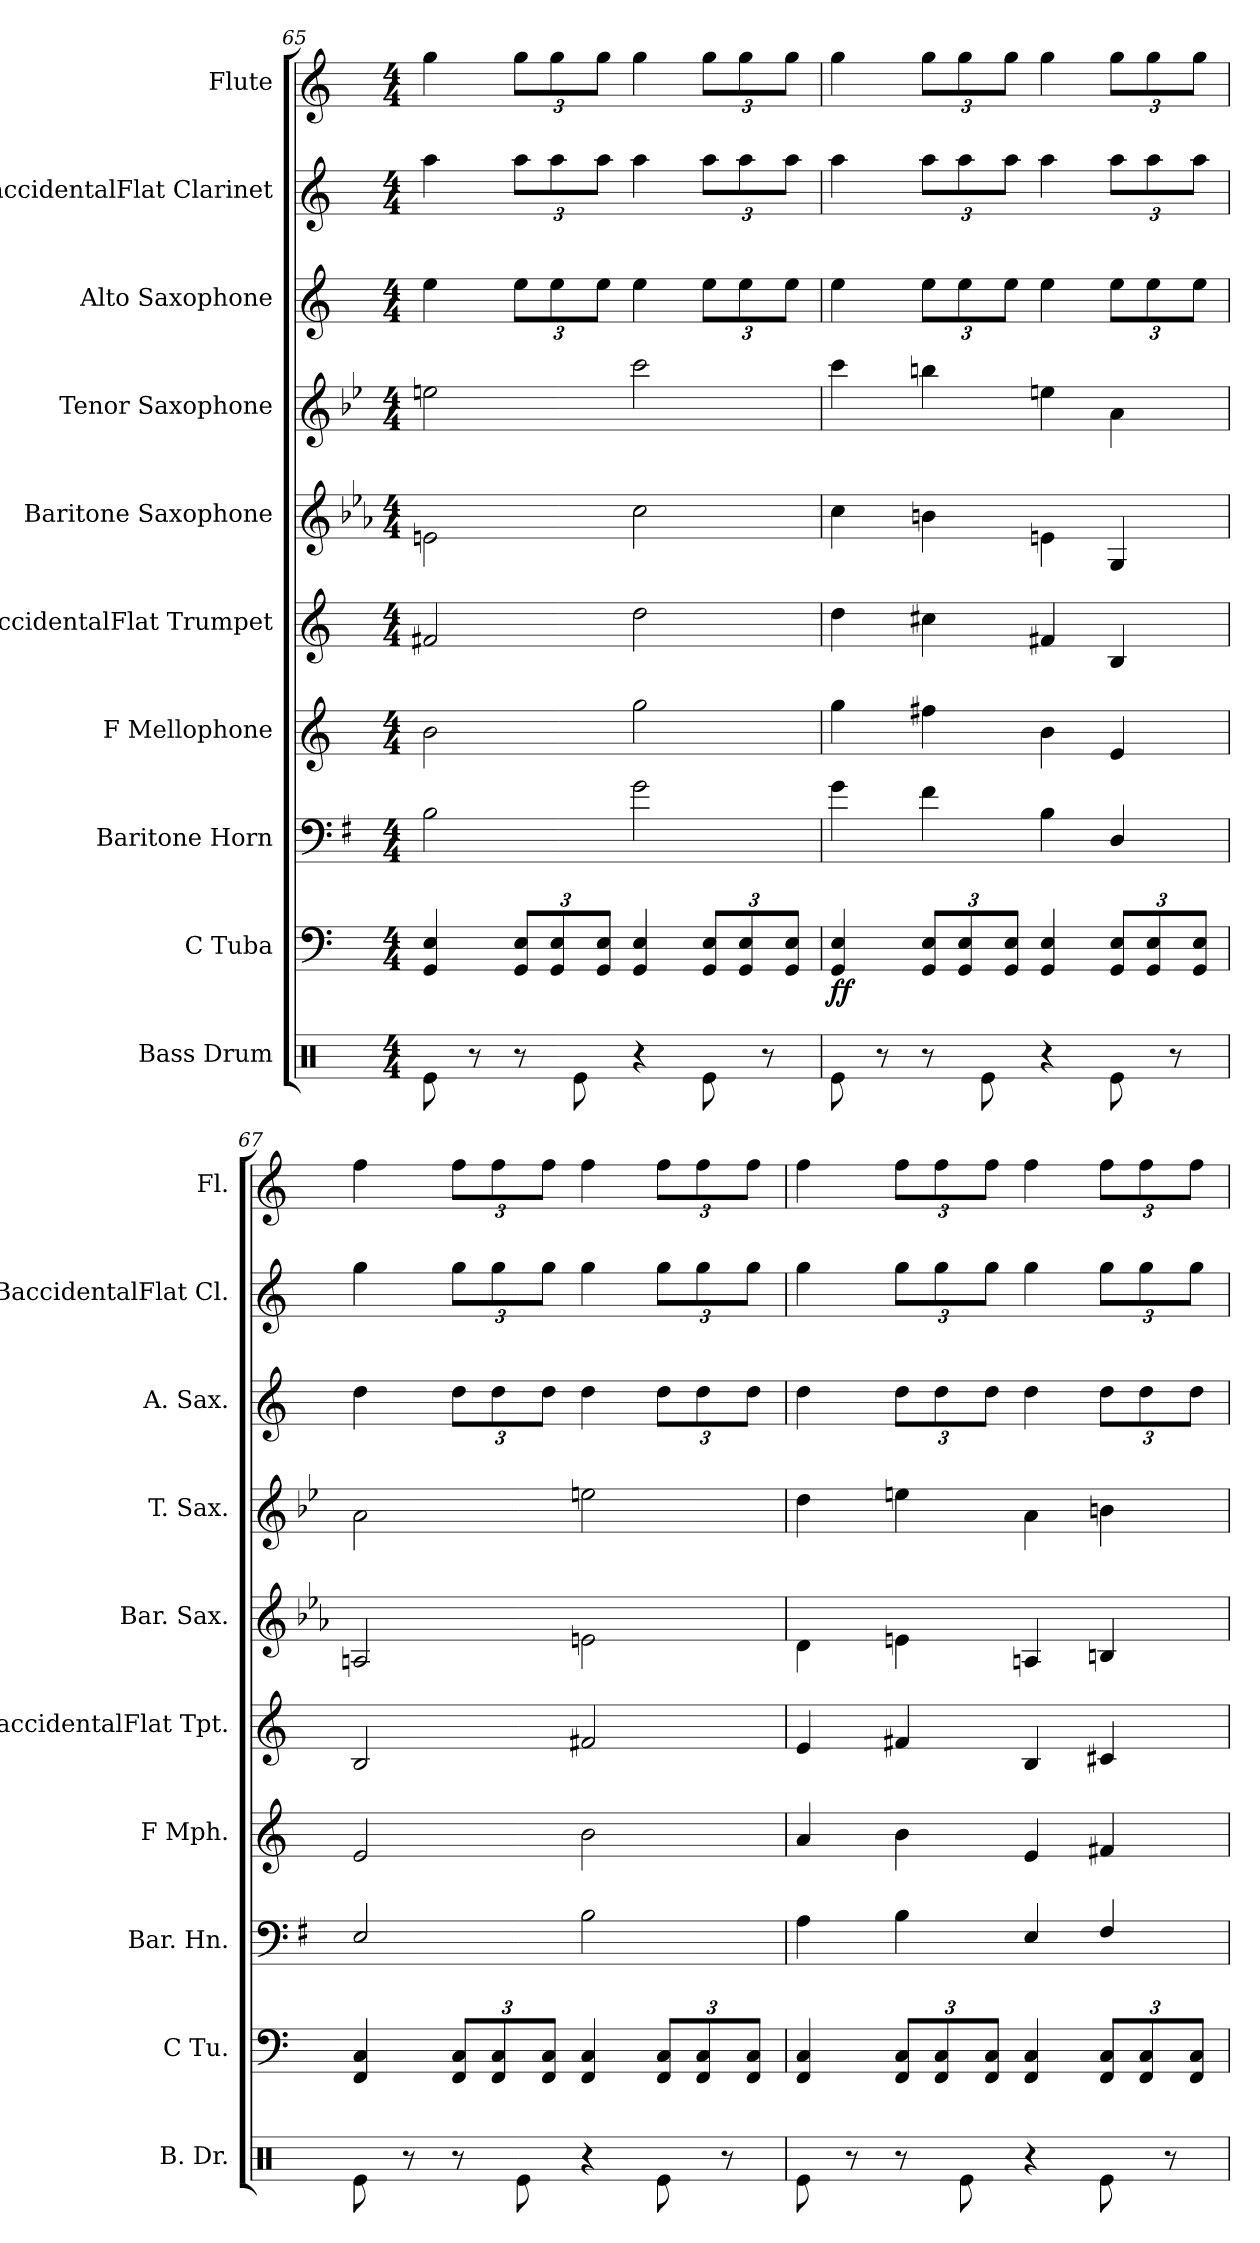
**kern	**kern	**dynam	**kern	**kern	**kern	**kern	**kern	**kern	**kern	**kern
*part10	*part9	*part9	*part8	*part7	*part6	*part5	*part4	*part3	*part2	*part1
*staff10	*staff9	*staff9	*staff8	*staff7	*staff6	*staff5	*staff4	*staff3	*staff2	*staff1
*I"Bass Drum	*I"C Tuba	*	*I"Baritone Horn	*I"F Mellophone	*I"BaccidentalFlat Trumpet	*I"Baritone Saxophone	*I"Tenor Saxophone	*I"Alto Saxophone	*I"BaccidentalFlat Clarinet	*I"Flute
*I'B. Dr.	*I'C Tu.	*	*I'Bar. Hn.	*I'F Mph.	*I'BaccidentalFlat Tpt.	*I'Bar. Sax.	*I'T. Sax.	*I'A. Sax.	*I'BaccidentalFlat Cl.	*I'Fl.
*clefX	*clefF4	*	*clefF4	*clefG2	*clefG2	*clefG2	*clefG2	*clefG2	*clefG2	*clefG2
*	*	*	*ITrd4c7	*ITrd4c7	*ITrd1c2	*ITrd12c21	*ITrd8c14	*ITrd5c9	*ITrd1c2	*
*k[]	*k[]	*	*k[]	*k[b-]	*k[b-e-]	*k[b-e-a-]	*k[b-e-]	*k[b-e-a-]	*k[b-e-]	*k[]
*M4/4	*M4/4	*	*M4/4	*M4/4	*M4/4	*M4/4	*M4/4	*M4/4	*M4/4	*M4/4
=65	=65	=65	=65	=65	=65	=65	=65	=65	=65	=65
8Re\	4GG/ 4E/	.	2E\	2e\	2en/	2En\	2en\	4g\	4gg\	4gg\
8r	.	.	.	.	.	.	.	.	.	.
*	*Xbrackettup	*	*	*	*	*	*	*Xbrackettup	*Xbrackettup	*Xbrackettup
8r	12GG/ 12E/L	.	.	.	.	.	.	12g\L	12gg\L	12gg\L
.	12GG/ 12E/	.	.	.	.	.	.	12g\	12gg\	12gg\
8Re\	.	.	.	.	.	.	.	.	.	.
.	12GG/ 12E/J	.	.	.	.	.	.	12g\J	12gg\J	12gg\J
4r	4GG/ 4E/	.	2c\	2cc\	2cc\	2c\	2cc\	4g\	4gg\	4gg\
8Re\	12GG/ 12E/L	.	.	.	.	.	.	12g\L	12gg\L	12gg\L
.	12GG/ 12E/	.	.	.	.	.	.	12g\	12gg\	12gg\
8r	.	.	.	.	.	.	.	.	.	.
.	12GG/ 12E/J	.	.	.	.	.	.	12g\J	12gg\J	12gg\J
!!LO:PB:g=z
=66	=66	=66	=66	=66	=66	=66	=66	=66	=66	=66
!	!	!LO:DY:b	!	!	!	!	!	!	!	!
8Re\	4GG/ 4E/	ff	4c\	4cc\	4cc\	4c\	4cc\	4g\	4gg\	4gg\
8r	.	.	.	.	.	.	.	.	.	.
8r	12GG/ 12E/L	.	4B\	4bn\	4bn\	4Bn\	4bn\	12g\L	12gg\L	12gg\L
.	12GG/ 12E/	.	.	.	.	.	.	12g\	12gg\	12gg\
8Re\	.	.	.	.	.	.	.	.	.	.
.	12GG/ 12E/J	.	.	.	.	.	.	12g\J	12gg\J	12gg\J
4r	4GG/ 4E/	.	4E\	4e\	4en/	4En\	4en\	4g\	4gg\	4gg\
8Re\	12GG/ 12E/L	.	4GG/	4A/	4A/	4GG/	4A\	12g\L	12gg\L	12gg\L
.	12GG/ 12E/	.	.	.	.	.	.	12g\	12gg\	12gg\
8r	.	.	.	.	.	.	.	.	.	.
.	12GG/ 12E/J	.	.	.	.	.	.	12g\J	12gg\J	12gg\J
=67	=67	=67	=67	=67	=67	=67	=67	=67	=67	=67
8Re\	4FF/ 4C/	.	2AA/	2A/	2A/	2AAn/	2A\	4f\	4ff\	4ff\
8r	.	.	.	.	.	.	.	.	.	.
8r	12FF/ 12C/L	.	.	.	.	.	.	12f\L	12ff\L	12ff\L
.	12FF/ 12C/	.	.	.	.	.	.	12f\	12ff\	12ff\
8Re\	.	.	.	.	.	.	.	.	.	.
.	12FF/ 12C/J	.	.	.	.	.	.	12f\J	12ff\J	12ff\J
4r	4FF/ 4C/	.	2E\	2e\	2en/	2En\	2en\	4f\	4ff\	4ff\
8Re\	12FF/ 12C/L	.	.	.	.	.	.	12f\L	12ff\L	12ff\L
.	12FF/ 12C/	.	.	.	.	.	.	12f\	12ff\	12ff\
8r	.	.	.	.	.	.	.	.	.	.
.	12FF/ 12C/J	.	.	.	.	.	.	12f\J	12ff\J	12ff\J
=68	=68	=68	=68	=68	=68	=68	=68	=68	=68	=68
8Re\	4FF/ 4C/	.	4D\	4d/	4d/	4D\	4d\	4f\	4ff\	4ff\
8r	.	.	.	.	.	.	.	.	.	.
8r	12FF/ 12C/L	.	4E\	4e\	4en/	4En\	4en\	12f\L	12ff\L	12ff\L
.	12FF/ 12C/	.	.	.	.	.	.	12f\	12ff\	12ff\
8Re\	.	.	.	.	.	.	.	.	.	.
.	12FF/ 12C/J	.	.	.	.	.	.	12f\J	12ff\J	12ff\J
4r	4FF/ 4C/	.	4AA/	4A/	4A/	4AAn/	4A\	4f\	4ff\	4ff\
8Re\	12FF/ 12C/L	.	4BB/	4Bn/	4Bn/	4BBn/	4Bn\	12f\L	12ff\L	12ff\L
.	12FF/ 12C/	.	.	.	.	.	.	12f\	12ff\	12ff\
8r	.	.	.	.	.	.	.	.	.	.
.	12FF/ 12C/J	.	.	.	.	.	.	12f\J	12ff\J	12ff\J
=	=	=	=	=	=	=	=	=	=	=
*-	*-	*-	*-	*-	*-	*-	*-	*-	*-	*-
